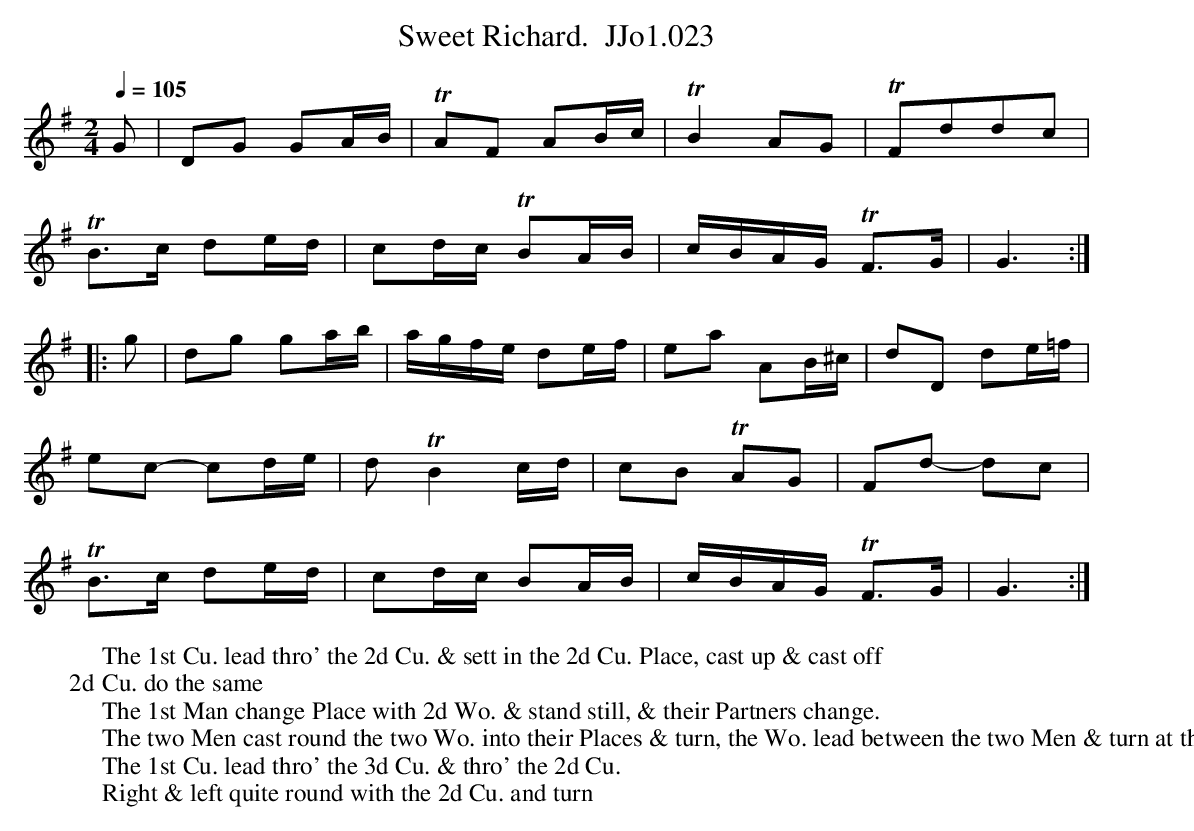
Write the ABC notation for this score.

X:1
T:Sweet Richard.  JJo1.023
M:2/4
Q:1/4=105
L:1/16
K:G
G2 | D2G2 G2AB | TA2F2 A2Bc | TB4A2G2| TF2d2d2c2 |
TB3c d2ed | c2dc TB2AB | cBAG TF3G | G6 :|
|:g2 |d2g2 g2ab | agfe d2ef | e2a2 A2B^c| d2D2 d2e=f |
e2c2 -c2de | d2 TB4 cd | c2B2 TA2G2 | F2d2 - d2c2 |
TB3c d2ed | c2dc B2AB | cBAG TF3G | G6 :|
W:The 1st Cu. lead thro' the 2d Cu. & sett in the 2d Cu. Place, cast up & cast off
W:2d Cu. do the same
W:The 1st Man change Place with 2d Wo. & stand still, & their Partners change.
W:The two Men cast round the two Wo. into their Places & turn, the Wo. lead between the two Men & turn at the same time
W:The 1st Cu. lead thro' the 3d Cu. & thro' the 2d Cu.
W:Right & left quite round with the 2d Cu. and turn
